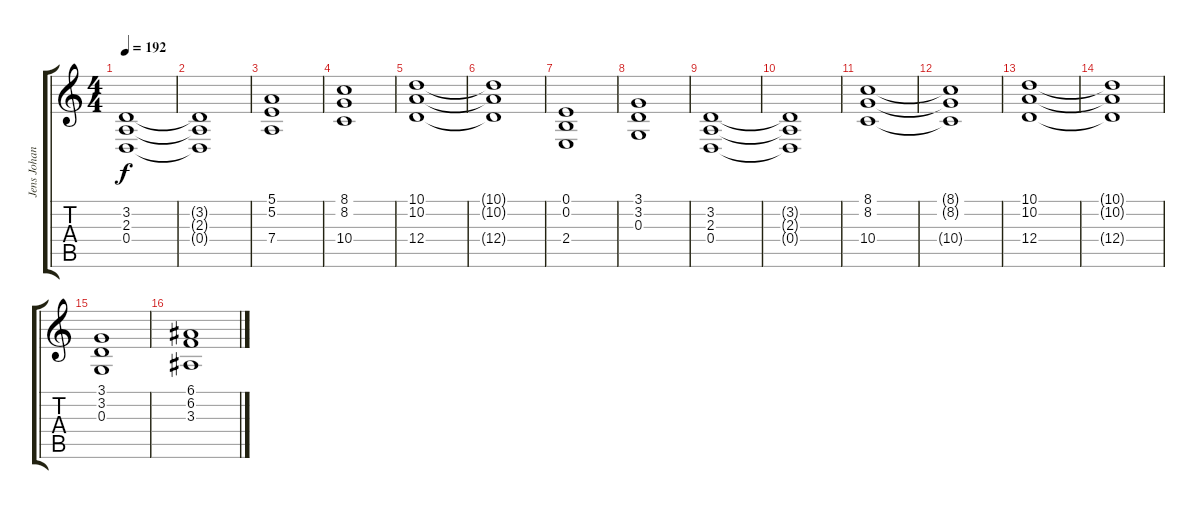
\track ("Jens Johansson" "Jens Johan") {instrument stringensemble2}
\staff {score tabs}
\tuning (E4 B3 G3 D3 A2 E2) {hide}
\ts (4 4)
\tempo 192
\clef g2
\ks c
(3.2 2.3 0.4).1{dy f} |
(3.2{t} 2.3{t} 0.4{t}).1 |
(5.1 5.2 7.4).1 |
(8.1 8.2 10.4).1 |
(10.1 10.2 12.4).1 |
(10.1{t} 10.2{t} 12.4{t}).1 |
(0.1 0.2 2.4).1 |
(3.1 3.2 0.3).1 |
(3.2 2.3 0.4).1 |
(3.2{t} 2.3{t} 0.4{t}).1 |
(8.1 8.2 10.4).1 |
(8.1{t} 8.2{t} 10.4{t}).1 |
(10.1 10.2 12.4).1 |
(10.1{t} 10.2{t} 12.4{t}).1 |
(3.1 3.2 0.3).1 |
(6.1 6.2 3.3).1
